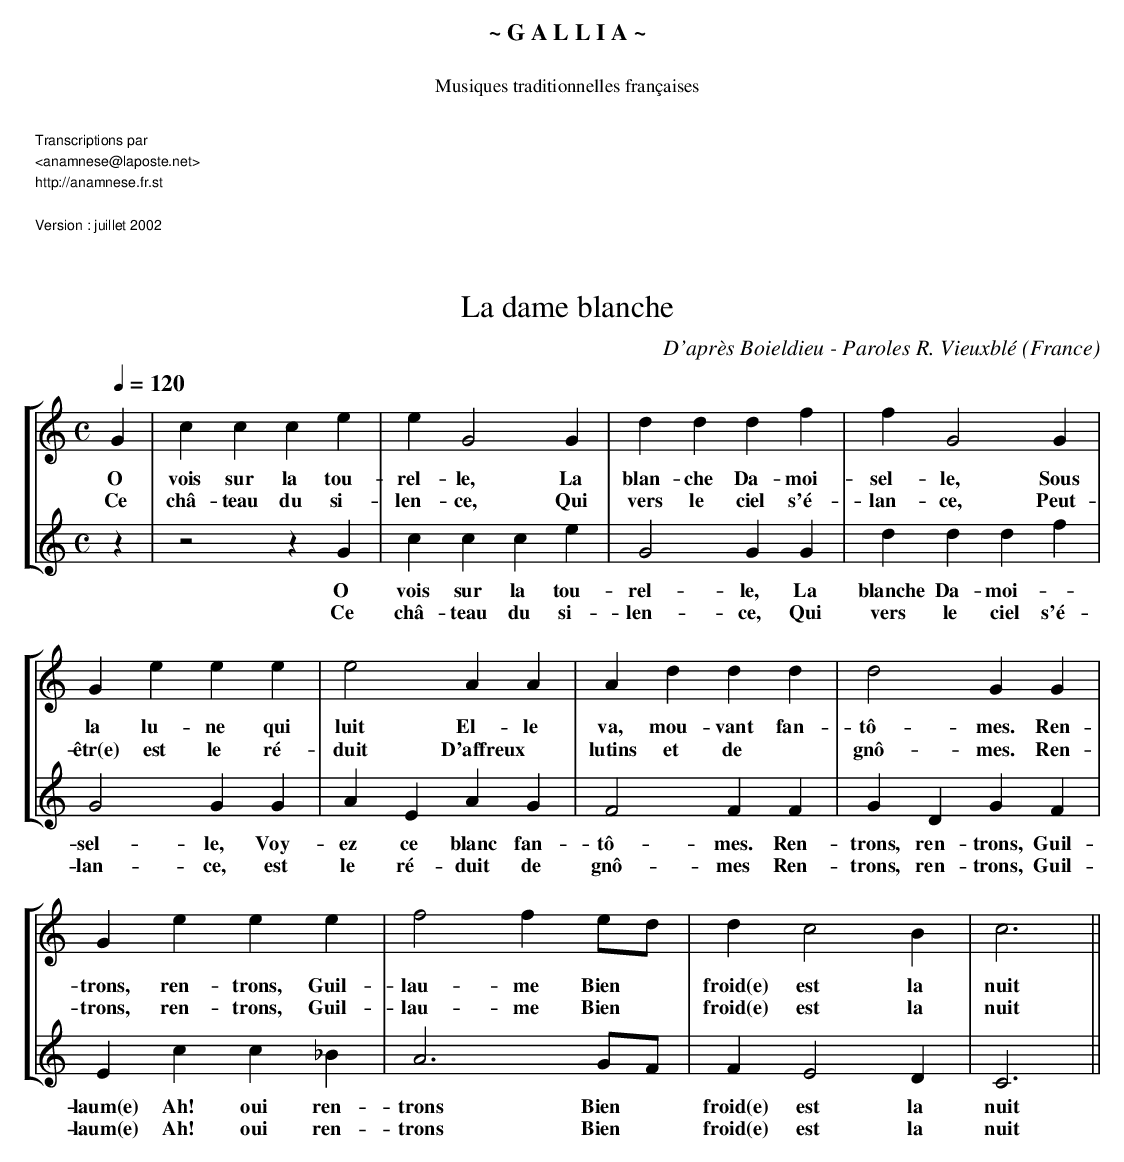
X:1
T:La dame blanche
C:D'après Boieldieu - Paroles R. Vieuxblé
O:France
M:C
L:1/4
Q:1/4=120
K:C
%%staves [1 2]
V:1
G | ccce | eG2G | dddf | fG2G |
w: O | vois sur la tou-|rel-le, La | blan-che Da-moi-|sel-le, Sous |
w:Ce | châ-teau du si-|len-ce, Qui | vers le ciel s'é-|lan-ce, Peut-|
Geee | e2AA | Addd | d2GG |
w:la lu-ne qui | luit El-le | va, mou-vant fan-|tô-mes. Ren-|
w:êtr(e) est le ré-|duit D'affreux | lutins et de | gnô-mes. Ren-|
Geee | f2f e/d/ | dc2B | c3 ||
w:trons, ren-trons, Guil-|lau-me Bien~ | froid(e) est la | nuit |
w:trons, ren-trons, Guil-|lau-me Bien~ | froid(e) est la | nuit |
V:2
z | z2zG | ccce | G2GG | dddf |
w:  O | vois sur la tou-|rel-le, La | blanche Da-moi-|
w:  Ce | châ-teau du si-|len-ce, Qui | vers le ciel s'é-|
G2GG | AEAG | F2FF | GDGF |
w:sel-le, Voy-|ez ce blanc fan-|tô-mes. Ren-|trons, ren-trons, Guil-|
w:lan-ce, est | le ré-duit de | gnô-mes Ren-|trons, ren-trons, Guil-|
Ecc_B | A3 G/F/ | FE2D | C3 ||
w:laum(e) Ah! oui ren-|trons Bien~ | froid(e) est la | nuit |
w:laum(e) Ah! oui ren-|trons Bien~ | froid(e) est la | nuit |
